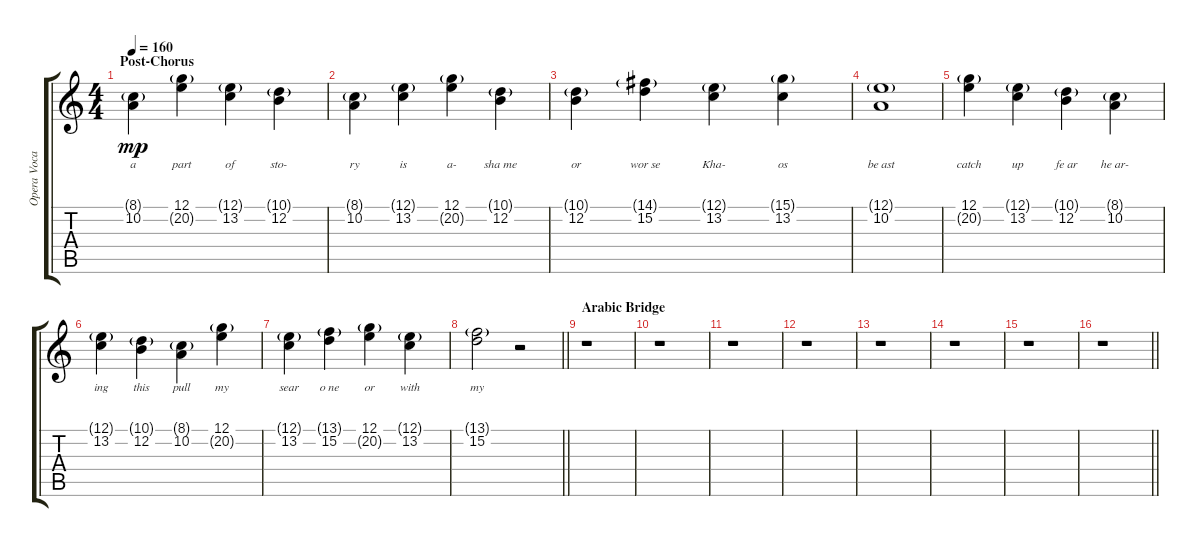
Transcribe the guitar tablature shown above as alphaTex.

\track ("Opera Vocals" "Opera Voca") {instrument acousticgrandpiano}
\staff {score tabs}
\tuning (E4 B3 G3 D3 A2 E2) {hide}
\ts (4 4)
\section ("" "Post-Chorus")
\tempo 160
\clef g2
\ks aminor
(8.1{g} 10.2).4{lyrics (0 "a") lyrics (1 "") lyrics (2 "") lyrics (3 "") lyrics (4 "") dy mp} (12.1 20.2{g}).4{lyrics (0 "part") lyrics (1 "") lyrics (2 "") lyrics (3 "") lyrics (4 "")} (12.1{g} 13.2).4{lyrics (0 "of") lyrics (1 "") lyrics (2 "") lyrics (3 "") lyrics (4 "")} (10.1{g} 12.2).4{lyrics (0 "sto-") lyrics (1 "") lyrics (2 "") lyrics (3 "") lyrics (4 "")} |
(8.1{g} 10.2).4{lyrics (0 "ry") lyrics (1 "") lyrics (2 "") lyrics (3 "") lyrics (4 "")} (12.1{g} 13.2).4{lyrics (0 "is") lyrics (1 "") lyrics (2 "") lyrics (3 "") lyrics (4 "")} (12.1 20.2{g}).4{lyrics (0 "a-") lyrics (1 "") lyrics (2 "") lyrics (3 "") lyrics (4 "")} (10.1{g} 12.2).4{lyrics (0 "sha me") lyrics (1 "") lyrics (2 "") lyrics (3 "") lyrics (4 "")} |
(10.1{g} 12.2).4{lyrics (0 "or") lyrics (1 "") lyrics (2 "") lyrics (3 "") lyrics (4 "")} (14.1{g} 15.2).4{lyrics (0 "wor se") lyrics (1 "") lyrics (2 "") lyrics (3 "") lyrics (4 "")} (12.1{g} 13.2).4{lyrics (0 "Kha-") lyrics (1 "") lyrics (2 "") lyrics (3 "") lyrics (4 "")} (15.1{g} 13.2).4{lyrics (0 "os") lyrics (1 "") lyrics (2 "") lyrics (3 "") lyrics (4 "")} |
(12.1{g} 10.2).1{lyrics (0 "be ast") lyrics (1 "") lyrics (2 "") lyrics (3 "") lyrics (4 "")} |
(12.1 20.2{g}).4{lyrics (0 "catch") lyrics (1 "") lyrics (2 "") lyrics (3 "") lyrics (4 "")} (12.1{g} 13.2).4{lyrics (0 "up") lyrics (1 "") lyrics (2 "") lyrics (3 "") lyrics (4 "")} (10.1{g} 12.2).4{lyrics (0 "fe ar") lyrics (1 "") lyrics (2 "") lyrics (3 "") lyrics (4 "")} (8.1{g} 10.2).4{lyrics (0 "he ar-") lyrics (1 "") lyrics (2 "") lyrics (3 "") lyrics (4 "")} |
(12.1{g} 13.2).4{lyrics (0 "ing") lyrics (1 "") lyrics (2 "") lyrics (3 "") lyrics (4 "")} (10.1{g} 12.2).4{lyrics (0 "this") lyrics (1 "") lyrics (2 "") lyrics (3 "") lyrics (4 "")} (8.1{g} 10.2).4{lyrics (0 "pull") lyrics (1 "") lyrics (2 "") lyrics (3 "") lyrics (4 "")} (12.1 20.2{g}).4{lyrics (0 "my") lyrics (1 "") lyrics (2 "") lyrics (3 "") lyrics (4 "")} |
(12.1{g} 13.2).4{lyrics (0 "sear") lyrics (1 "") lyrics (2 "") lyrics (3 "") lyrics (4 "")} (13.1{g} 15.2).4{lyrics (0 "o ne") lyrics (1 "") lyrics (2 "") lyrics (3 "") lyrics (4 "")} (12.1 20.2{g}).4{lyrics (0 "or") lyrics (1 "") lyrics (2 "") lyrics (3 "") lyrics (4 "")} (12.1{g} 13.2).4{lyrics (0 "with") lyrics (1 "") lyrics (2 "") lyrics (3 "") lyrics (4 "")} |
\barLineRight lightlight
(13.1{g} 15.2).2{lyrics (0 "my") lyrics (1 "") lyrics (2 "") lyrics (3 "") lyrics (4 "")} r.2 |
\section ("" "Arabic Bridge")
r.1 |
r.1 |
r.1 |
r.1 |
r.1 |
r.1 |
r.1 |
\barLineRight lightlight
r.1
